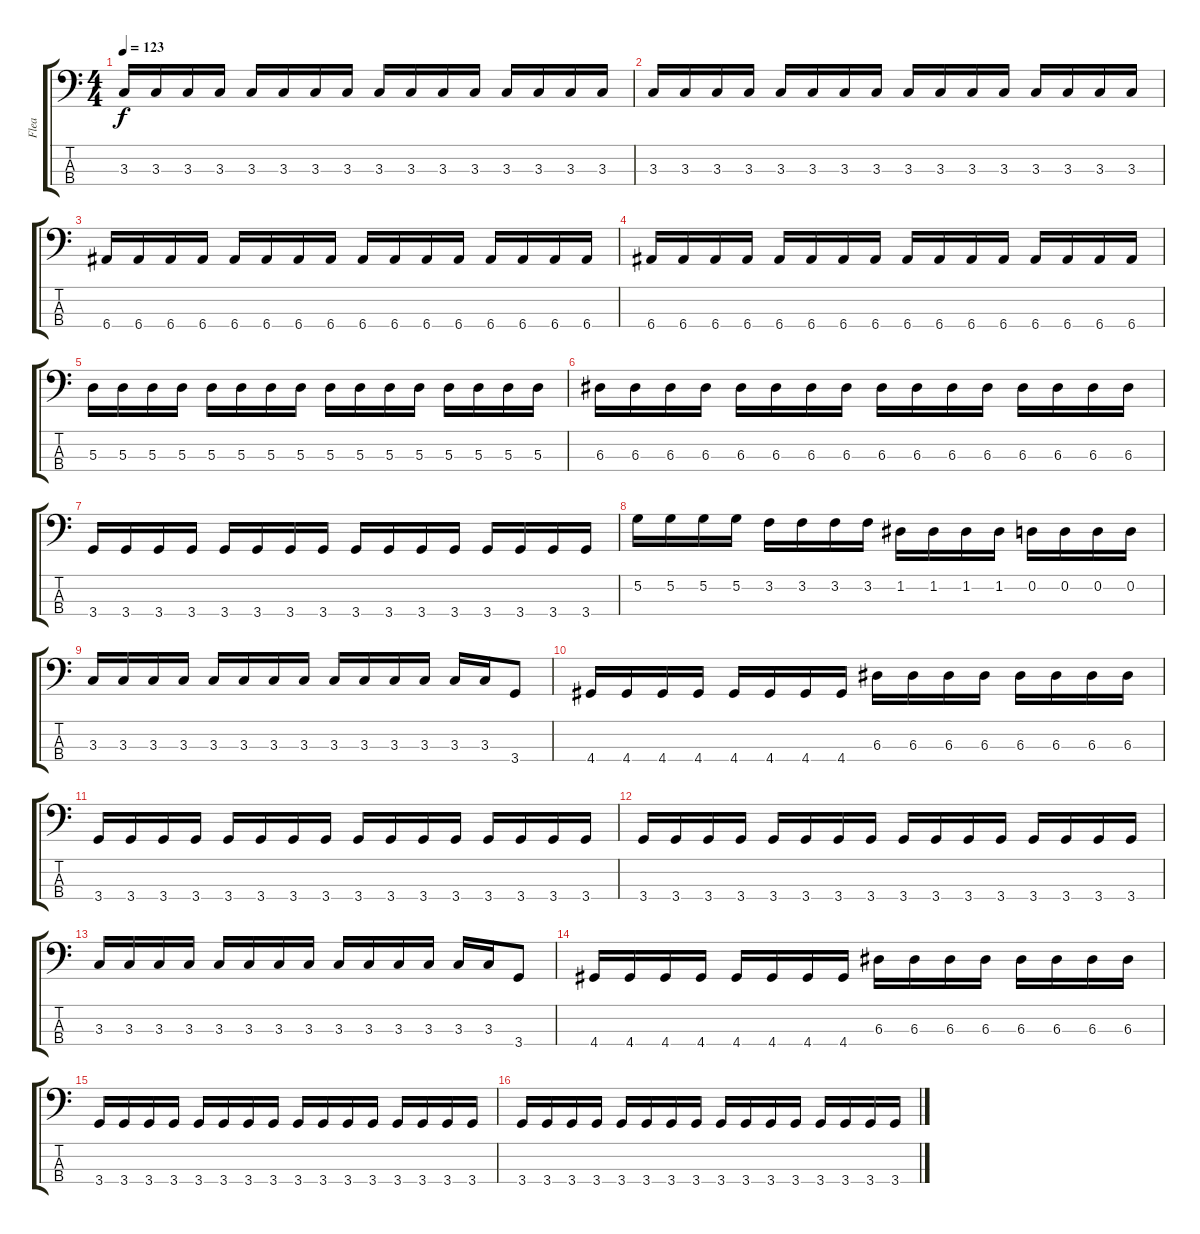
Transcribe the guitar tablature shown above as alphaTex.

\track ("Flea" "Flea") {instrument electricbasspick}
\staff {score tabs}
\tuning (G2 D2 A1 E1) {hide}
\ts (4 4)
\tempo 123
\clef f4
\ks c
3.3.16{dy f} 3.3.16 3.3.16 3.3.16 3.3.16 3.3.16 3.3.16 3.3.16 3.3.16 3.3.16 3.3.16 3.3.16 3.3.16 3.3.16 3.3.16 3.3.16 |
3.3.16 3.3.16 3.3.16 3.3.16 3.3.16 3.3.16 3.3.16 3.3.16 3.3.16 3.3.16 3.3.16 3.3.16 3.3.16 3.3.16 3.3.16 3.3.16 |
6.4.16 6.4.16 6.4.16 6.4.16 6.4.16 6.4.16 6.4.16 6.4.16 6.4.16 6.4.16 6.4.16 6.4.16 6.4.16 6.4.16 6.4.16 6.4.16 |
6.4.16 6.4.16 6.4.16 6.4.16 6.4.16 6.4.16 6.4.16 6.4.16 6.4.16 6.4.16 6.4.16 6.4.16 6.4.16 6.4.16 6.4.16 6.4.16 |
5.3.16 5.3.16 5.3.16 5.3.16 5.3.16 5.3.16 5.3.16 5.3.16 5.3.16 5.3.16 5.3.16 5.3.16 5.3.16 5.3.16 5.3.16 5.3.16 |
6.3.16 6.3.16 6.3.16 6.3.16 6.3.16 6.3.16 6.3.16 6.3.16 6.3.16 6.3.16 6.3.16 6.3.16 6.3.16 6.3.16 6.3.16 6.3.16 |
3.4.16 3.4.16 3.4.16 3.4.16 3.4.16 3.4.16 3.4.16 3.4.16 3.4.16 3.4.16 3.4.16 3.4.16 3.4.16 3.4.16 3.4.16 3.4.16 |
5.2.16 5.2.16 5.2.16 5.2.16 3.2.16 3.2.16 3.2.16 3.2.16 1.2.16 1.2.16 1.2.16 1.2.16 0.2.16 0.2.16 0.2.16 0.2.16 |
3.3.16 3.3.16 3.3.16 3.3.16 3.3.16 3.3.16 3.3.16 3.3.16 3.3.16 3.3.16 3.3.16 3.3.16 3.3.16 3.3.16 3.4.8 |
4.4.16 4.4.16 4.4.16 4.4.16 4.4.16 4.4.16 4.4.16 4.4.16 6.3.16 6.3.16 6.3.16 6.3.16 6.3.16 6.3.16 6.3.16 6.3.16 |
3.4.16 3.4.16 3.4.16 3.4.16 3.4.16 3.4.16 3.4.16 3.4.16 3.4.16 3.4.16 3.4.16 3.4.16 3.4.16 3.4.16 3.4.16 3.4.16 |
3.4.16 3.4.16 3.4.16 3.4.16 3.4.16 3.4.16 3.4.16 3.4.16 3.4.16 3.4.16 3.4.16 3.4.16 3.4.16 3.4.16 3.4.16 3.4.16 |
3.3.16 3.3.16 3.3.16 3.3.16 3.3.16 3.3.16 3.3.16 3.3.16 3.3.16 3.3.16 3.3.16 3.3.16 3.3.16 3.3.16 3.4.8 |
4.4.16 4.4.16 4.4.16 4.4.16 4.4.16 4.4.16 4.4.16 4.4.16 6.3.16 6.3.16 6.3.16 6.3.16 6.3.16 6.3.16 6.3.16 6.3.16 |
3.4.16 3.4.16 3.4.16 3.4.16 3.4.16 3.4.16 3.4.16 3.4.16 3.4.16 3.4.16 3.4.16 3.4.16 3.4.16 3.4.16 3.4.16 3.4.16 |
3.4.16 3.4.16 3.4.16 3.4.16 3.4.16 3.4.16 3.4.16 3.4.16 3.4.16 3.4.16 3.4.16 3.4.16 3.4.16 3.4.16 3.4.16 3.4.16
